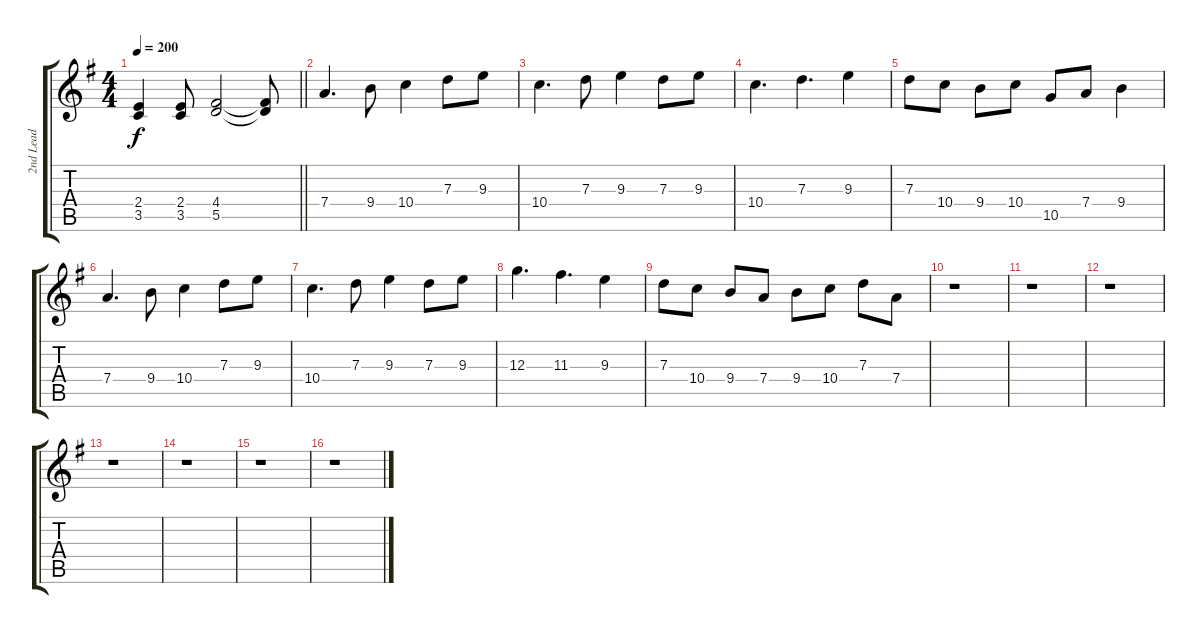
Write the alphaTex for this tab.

\track ("2nd Lead" "2nd Lead") {instrument distortionguitar}
\staff {score tabs}
\tuning (E4 B3 G3 D3 A2 E2) {hide}
\ts (4 4)
\tempo 200
\clef g2
\barLineRight lightlight
\ks g
(2.4 3.5).4{dy f} (2.4 3.5).8 (4.4 5.5).2 (4.4{t} 5.5{t}).8 |
7.4.4{d} 9.4.8 10.4.4 7.3.8 9.3.8 |
10.4.4{d} 7.3.8 9.3.4 7.3.8 9.3.8 |
10.4.4{d} 7.3.4{d} 9.3.4 |
7.3.8 10.4.8 9.4.8 10.4.8 10.5.8 7.4.8 9.4.4 |
7.4.4{d} 9.4.8 10.4.4 7.3.8 9.3.8 |
10.4.4{d} 7.3.8 9.3.4 7.3.8 9.3.8 |
12.3.4{d} 11.3.4{d} 9.3.4 |
7.3.8 10.4.8 9.4.8 7.4.8 9.4.8 10.4.8 7.3.8 7.4.8 |
r.1 |
r.1 |
r.1 |
r.1 |
r.1 |
r.1 |
r.1
